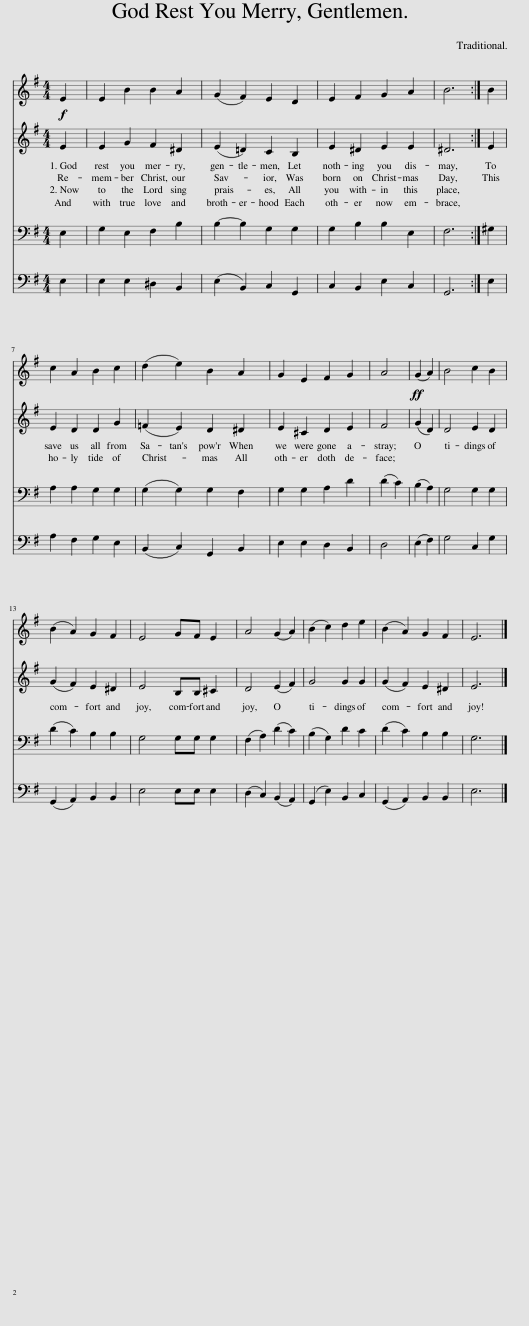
X:1
%%score 1 2 3 4
L:1/8
M:4/4
I:linebreak $
K:Emin
V:1 treble
V:2 treble
V:3 bass
V:4 bass
V:1
!f! E2 | E2 B2 B2 A2 | (G2 F2) E2 D2 | E2 F2 G2 A2 | B6 :| %5
 B2 |$ c2 A2 B2 c2 | (d2 e2) B2 A2 | G2 E2 F2 G2 | A4 | %10
!ff! (G2 A2) | B4 c2 B2 |$ (B2 A2) G2 F2 | E4 GF E2 | A4 (G2 A2) | %15
 (B2 c2) d2 e2 | (B2 A2) G2 F2 | E6 |] %18
V:2
 E2 | E2 G2 F2 ^D2 | (E2 =D2) C2 B,2 | E2 ^D2 E2 E2 | ^D6 :| %5
 E2 |$ E2 D2 D2 G2 | (=F2 E2) D2 ^D2 | E2 ^C2 D2 E2 | F4 | %10
 (G2 D2) | D4 E2 D2 |$ (G2 F2) E2 ^D2 | E4 B,B, ^C2 | D4 (E2 F2) | %15
 G4 G2 G2 | (G2 F2) E2 ^D2 | E6 |] %18
V:3
 E,2 | G,2 E,2 F,2 B,2 | B,2- B,2 G,2 G,2 | G,2 B,2 B,2 E,2 | F,6 :| %5
 ^G,2 |$ A,2 A,2 G,2 G,2 | (G,2 G,2) G,2 F,2 | G,2 G,2 A,2 D2 | (D2 C2) | %10
 (B,2 A,2) | G,4 G,2 G,2 |$ (D2 C2) B,2 B,2 | G,4 G,G, G,2 | (F,2 A,2) (D2 C2) | %15
 (B,2 G,2) D2 C2 | (D2 C2) B,2 B,2 | G,6 |] %18
V:4
 E,2 | E,2 E,2 ^D,2 B,,2 | (E,2 B,,2) C,2 G,,2 | C,2 B,,2 E,2 C,2 | G,,6 :| %5
 E,2 |$ A,2 F,2 G,2 E,2 | (B,,2 C,2) G,,2 B,,2 | E,2 E,2 D,2 B,,2 | D,4 | %10
 (E,2 F,2) | G,4 C,2 G,2 |$ (G,,2 A,,2) B,,2 B,,2 | E,4 E,E, E,2 | (D,2 C,2) (B,,2 A,,2) | %15
 (G,,2 E,2) B,,2 C,2 | (G,,2 A,,2) B,,2 B,,2 | E,6 |] %18
